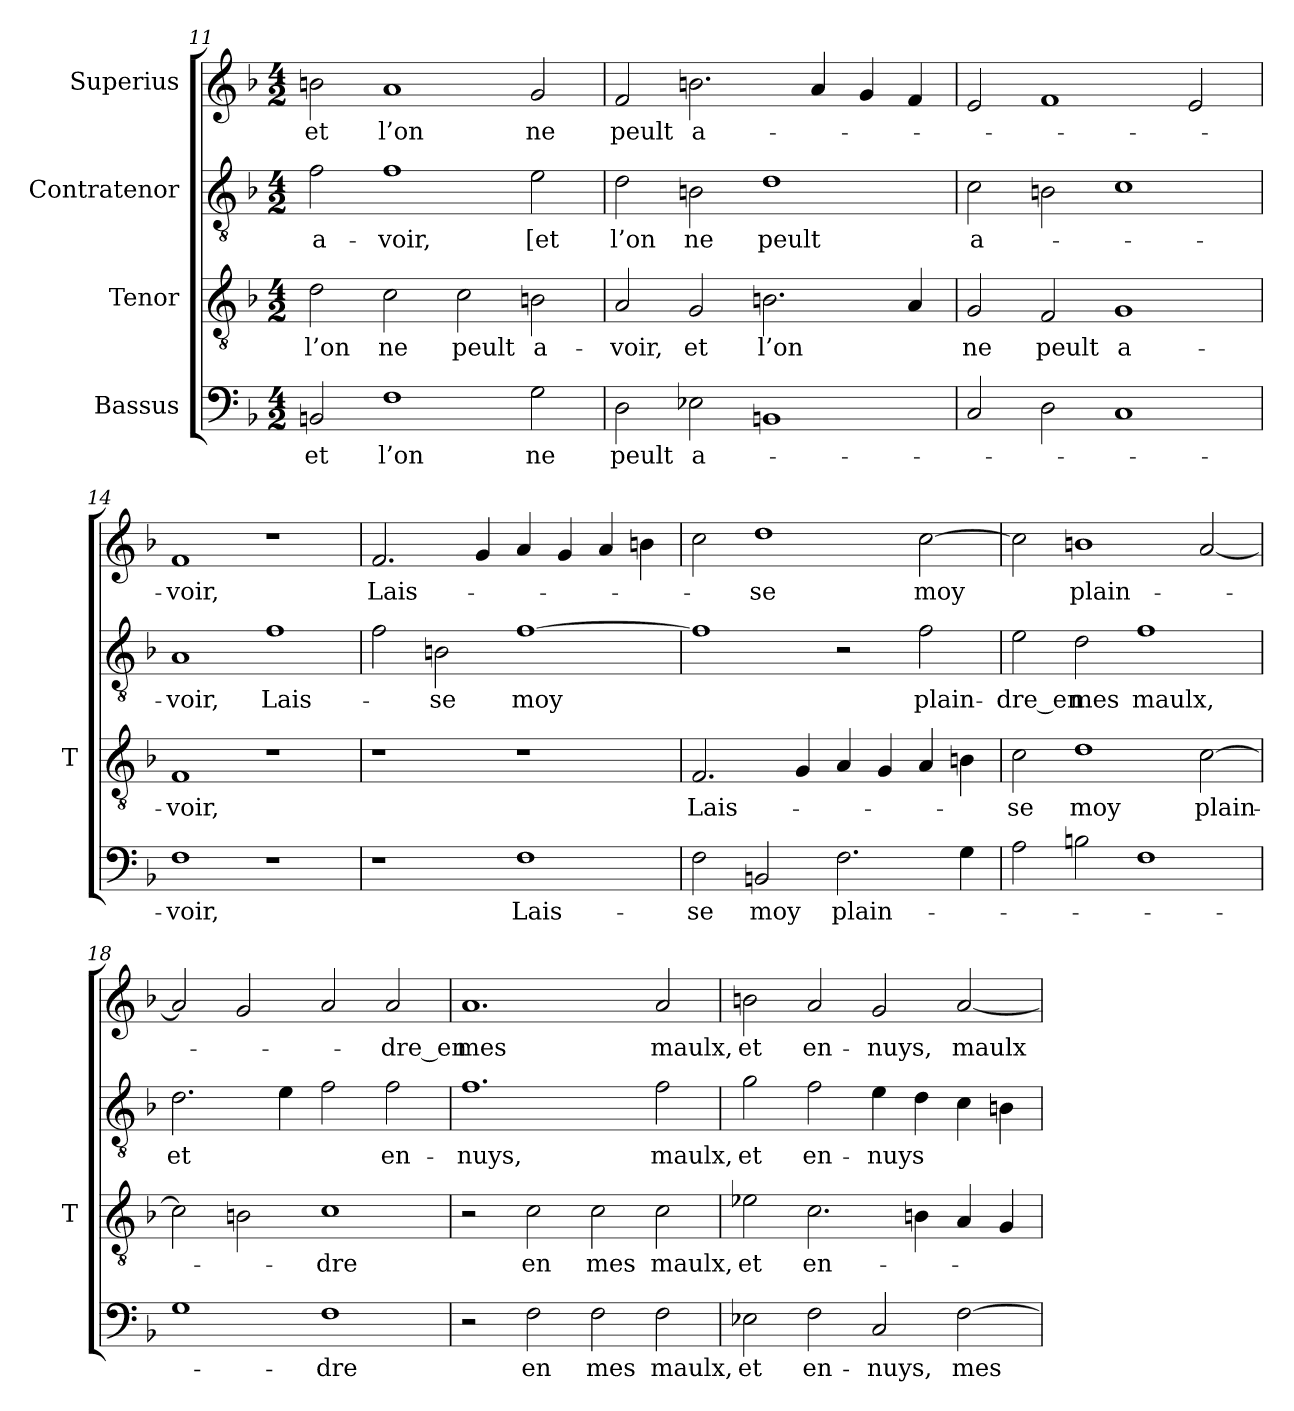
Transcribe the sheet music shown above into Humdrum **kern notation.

**kern	**text	**kern	**text	**kern	**text	**kern	**text
*part4	*part4	*part3	*part3	*part2	*part2	*part1	*part1
*staff4	*staff4	*staff3	*staff3	*staff2	*staff2	*staff1	*staff1
*I"Bassus	*	*I"Tenor	*	*I"Contratenor	*	*I"Superius	*
*	*	*I'T	*	*	*	*	*
*clefF4	*	*clefGv2	*	*clefGv2	*	*clefG2	*
*k[b-]	*	*k[b-]	*	*k[b-]	*	*k[b-]	*
*M4/2	*	*M4/2	*	*M4/2	*	*M4/2	*
=11	=11	=11	=11	=11	=11	=11	=11
2BB	-et	2d	-l’on	2f	a-	2b	-et
1F	-l’on	2c	-ne	1f	-voir,	1a	-l’on
.	.	2c	-peult	.	.	.	.
2G	-ne	2B	a-	2e	-[et	2g	-ne
=12	=12	=12	=12	=12	=12	=12	=12
2D	-peult	2A	-voir,	2d	-l’on	2f	-peult
2E-X	a-	2G	-et	2B	-ne	2.b	a-
1BB	.	2.B	-l’on	1d	-peult	.	.
.	.	.	.	.	.	4a	.
.	.	.	.	.	.	4g	.
.	.	4A	.	.	.	4f	.
=13	=13	=13	=13	=13	=13	=13	=13
2C	.	2G	-ne	2c	a-	2e	.
2D	.	2F	-peult	2B	.	1f	.
1C	.	1G	a-	1c	.	.	.
.	.	.	.	.	.	2e	.
=14	=14	=14	=14	=14	=14	=14	=14
1F	-voir,	1F	-voir,	1A	-voir,	1f	-voir,
1r	.	1r	.	1f	Lais-	1r	.
=15	=15	=15	=15	=15	=15	=15	=15
1r	.	1r	.	2f	.	2.f	Lais-
.	.	.	.	2B	-se	.	.
.	.	.	.	.	.	4g	.
1F	Lais-	1r	.	[1f	-moy	4a	.
.	.	.	.	.	.	4g	.
.	.	.	.	.	.	4a	.
.	.	.	.	.	.	4b	.
=16	=16	=16	=16	=16	=16	=16	=16
2F	-se	2.F	Lais-	1f]	.	2cc	.
2BB	-moy	.	.	.	.	1dd	-se
.	.	4G	.	.	.	.	.
2.F	plain-	4A	.	2r	.	.	.
.	.	4G	.	.	.	.	.
.	.	4A	.	2f	plain-	[2cc	-moy
4G	.	4B	.	.	.	.	.
=17	=17	=17	=17	=17	=17	=17	=17
2A	.	2c	-se	2e	-dre_en	2cc]	.
2B	.	1d	-moy	2d	-mes	1b	plain-
1F	.	.	.	1f	-maulx,	.	.
.	.	[2c	plain-	.	.	[2a	.
=18	=18	=18	=18	=18	=18	=18	=18
1G	.	2c]	.	2.d	-et	2a]	.
.	.	2B	.	.	.	2g	.
.	.	.	.	4e	.	.	.
1F	-dre	1c	-dre	2f	.	2a	.
.	.	.	.	2f	en-	2a	-dre_en
=19	=19	=19	=19	=19	=19	=19	=19
2r	.	2r	.	1.f	-nuys,	1.a	-mes
2F	-en	2c	-en	.	.	.	.
2F	-mes	2c	-mes	.	.	.	.
2F	-maulx,	2c	-maulx,	2f	-maulx,	2a	-maulx,
=20	=20	=20	=20	=20	=20	=20	=20
2E-X	-et	2e-X	-et	2g	-et	2b	-et
2F	en-	2.c	en-	2f	en-	2a	en-
2C	-nuys,	.	.	4e	-nuys	2g	-nuys,
.	.	4B	.	4d	.	.	.
[2F	-mes	4A	.	4c	.	[2a	-maulx
.	.	4G	.	4B	.	.	.
=	=	=	=	=	=	=	=
*-	*-	*-	*-	*-	*-	*-	*-
